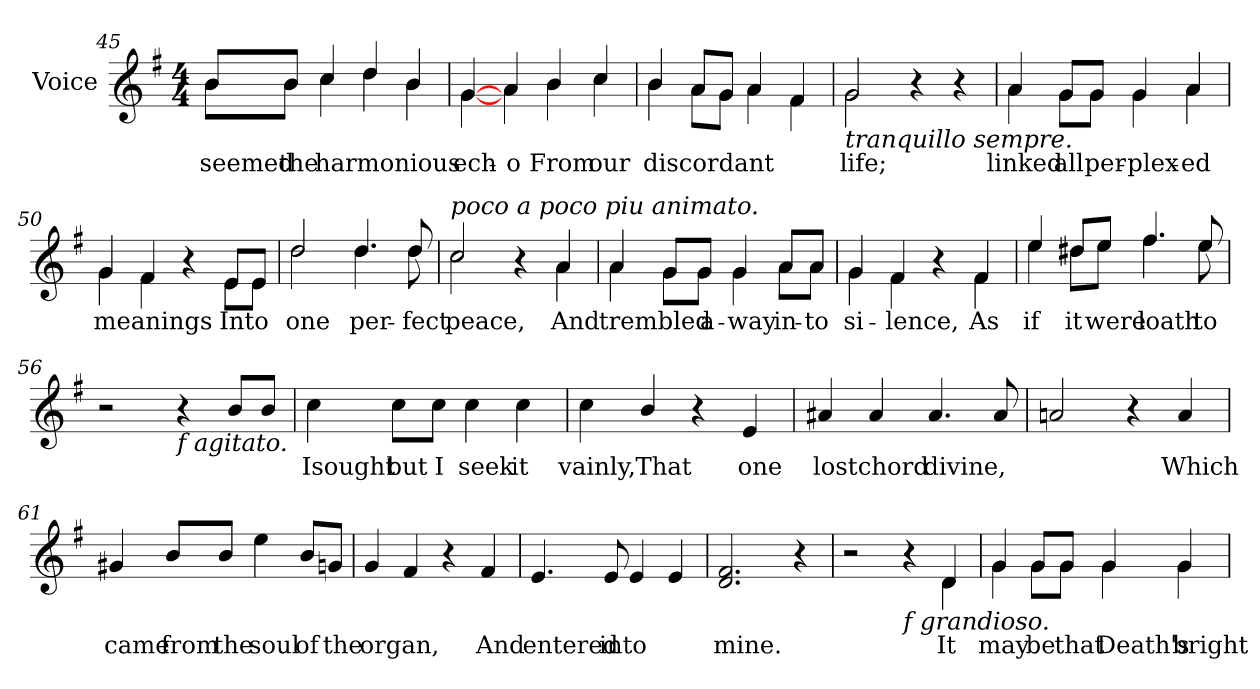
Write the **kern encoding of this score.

**kern	**text
*part1	*part1
*staff1	*staff1
*I"Voice	*
*I'Voice	*
*clefG2	*
*k[f#]	*
*G:	*
*M4/4	*
=45	=45
!	!LO:LY:b:color=#000000
*^	*
8bi/L	8bi\L	seemed
!	!	!LO:LY:b:color=#000000
8bi/J	8bi\J	the
!	!	!LO:LY:b:color=#000000
4cci/	4cci\	harmonious
4ddi/	4ddi\	.
4bi/	4bi\	.
=46	=46	=46
!	!	!LO:LY:b:color=#000000
[4gi/	[4gi\	ech-
!	!	!LO:LY:b:color=#000000
4ai/	4ai\	-o
!	!	!LO:LY:b:color=#000000
4bi/	4bi\	From
!	!	!LO:LY:b:color=#000000
4cci/	4cci\	our
=47	=47	=47
!	!	!LO:LY:b:color=#000000
4bi/	4bi\	discordant
8ai/L	8ai\L	.
8gi/J	8gi\J	.
4ai/	4ai\	.
4f#i/	4f#i\	.
=48	=48	=48
!LO:TX:b:i:t=tranquillo sempre.	!	!
!	!	!LO:LY:b:color=#000000
2gi/	2gi\	life;
4r	2ryy	.
4r	.	.
!!LO:LB:g=z	!!
=49	=49	=49
!	!	!LO:LY:b:color=#000000
4ai/	4ai\	linked
!	!	!LO:LY:b:color=#000000
8gi/L	8gi\L	all
!	!	!LO:LY:b:color=#000000
8gi/J	8gi\J	per-
!	!	!LO:LY:b:color=#000000
4gi/	4gi\	-plex-
!	!	!LO:LY:b:color=#000000
4ai/	4ai\	-ed
=50	=50	=50
!	!	!LO:LY:b:color=#000000
4gi/	4gi\	meanings
4f#i/	4f#i\	.
4r	4ryy	.
!	!	!LO:LY:b:color=#000000
8ei/L	8ei\L	Into
8ei/J	8ei\J	.
=51	=51	=51
!	!	!LO:LY:b:color=#000000
2ddi/	2ddi\	one
!	!	!LO:LY:b:color=#000000
4.ddi/	4.ddi\	per-
!	!	!LO:LY:b:color=#000000
8ddi/	8ddi\	-fect
=52	=52	=52
!LO:TX:a:i:t=poco a poco piu animato.	!	!
!	!	!LO:LY:b:color=#000000
2cci/	2cci\	peace,
4r	4ryy	.
!	!	!LO:LY:b:color=#000000
4ai/	4ai\	And
=53	=53	=53
!	!	!LO:LY:b:color=#000000
4ai/	4ai\	trembled
8gi/L	8gi\L	.
!	!	!LO:LY:b:color=#000000
8gi/J	8gi\J	a-
!	!	!LO:LY:b:color=#000000
4gi/	4gi\	-way
!	!	!LO:LY:b:color=#000000
8ai/L	8ai\L	in-
!	!	!LO:LY:b:color=#000000
8ai/J	8ai\J	-to
=54	=54	=54
!	!	!LO:LY:b:color=#000000
4gi/	4gi\	si-
!	!	!LO:LY:b:color=#000000
4f#i/	4f#i\	-lence,
4r	4ryy	.
!	!	!LO:LY:b:color=#000000
4f#i/	4f#i\	As
!!LO:LB:g=z	!!
=55	=55	=55
!	!	!LO:LY:b:color=#000000
4eei/	4eei\	if
!	!	!LO:LY:b:color=#000000
8dd#Xi/L	8dd#i\L	it
!	!	!LO:LY:b:color=#000000
8eei/J	8eei\J	were
!	!	!LO:LY:b:color=#000000
4.ff#i/	4.ff#i\	loath
!	!	!LO:LY:b:color=#000000
8eei/	8eei\	to
*v	*v	*
=56	=56
2r	.
!LO:TX:b:i:t=f agitato.	!
4r	.
8bi/L	.
8bi/J	.
=57	=57
!	!LO:LY:b:color=#000000
4cci\	Isought
!	!LO:LY:b:color=#000000
8cci\L	but
!	!LO:LY:b:color=#000000
8cci\J	I
!	!LO:LY:b:color=#000000
4cci\	seek
!	!LO:LY:b:color=#000000
4cci\	it
=58	=58
!	!LO:LY:b:color=#000000
4cci\	vainly,
!	!LO:LY:b:color=#000000
4bi/	That
4r	.
!	!LO:LY:b:color=#000000
4ei/	one
=59	=59
!	!LO:LY:b:color=#000000
4a#Xi/	lost
!	!LO:LY:b:color=#000000
4a#i/	chord
!	!LO:LY:b:color=#000000
4.a#i/	divine,
8a#i/	.
=60	=60
2ani/	.
4r	.
!	!LO:LY:b:color=#000000
4ai/	Which
!!LO:PB:g=z
=61	=61
!	!LO:LY:b:color=#000000
4g#Xi/	came
!	!LO:LY:b:color=#000000
8bi/L	from
!	!LO:LY:b:color=#000000
8bi/J	the
!	!LO:LY:b:color=#000000
4eei\	soul
!	!LO:LY:b:color=#000000
8bi/L	of
!	!LO:LY:b:color=#000000
8gni/J	the
=62	=62
!	!LO:LY:b:color=#000000
4gi/	organ,
4f#i/	.
4r	.
!	!LO:LY:b:color=#000000
4f#i/	And
=63	=63
!	!LO:LY:b:color=#000000
4.ei/	entered
!	!LO:LY:b:color=#000000
8ei/	into
4ei/	.
4ei/	.
=64	=64
!	!LO:LY:b:color=#000000
2.di/ 2.f#i	mine.
4r	.
=65	=65
*^	*
2r	2ryy	.
!LO:TX:b:i:t=f grandioso.	!	!
4r	4ryy	.
!	!	!LO:LY:b:color=#000000
4di/	4di\	It
=66	=66	=66
!	!	!LO:LY:b:color=#000000
4gi/	4gi\	may
!	!	!LO:LY:b:color=#000000
8gi/L	8gi\L	be
!	!	!LO:LY:b:color=#000000
8gi/J	8gi\J	that
!	!	!LO:LY:b:color=#000000
4gi/	4gi\	Death's
!	!	!LO:LY:b:color=#000000
4gi/	4gi\	bright
*v	*v	*
=	=
*-	*-
